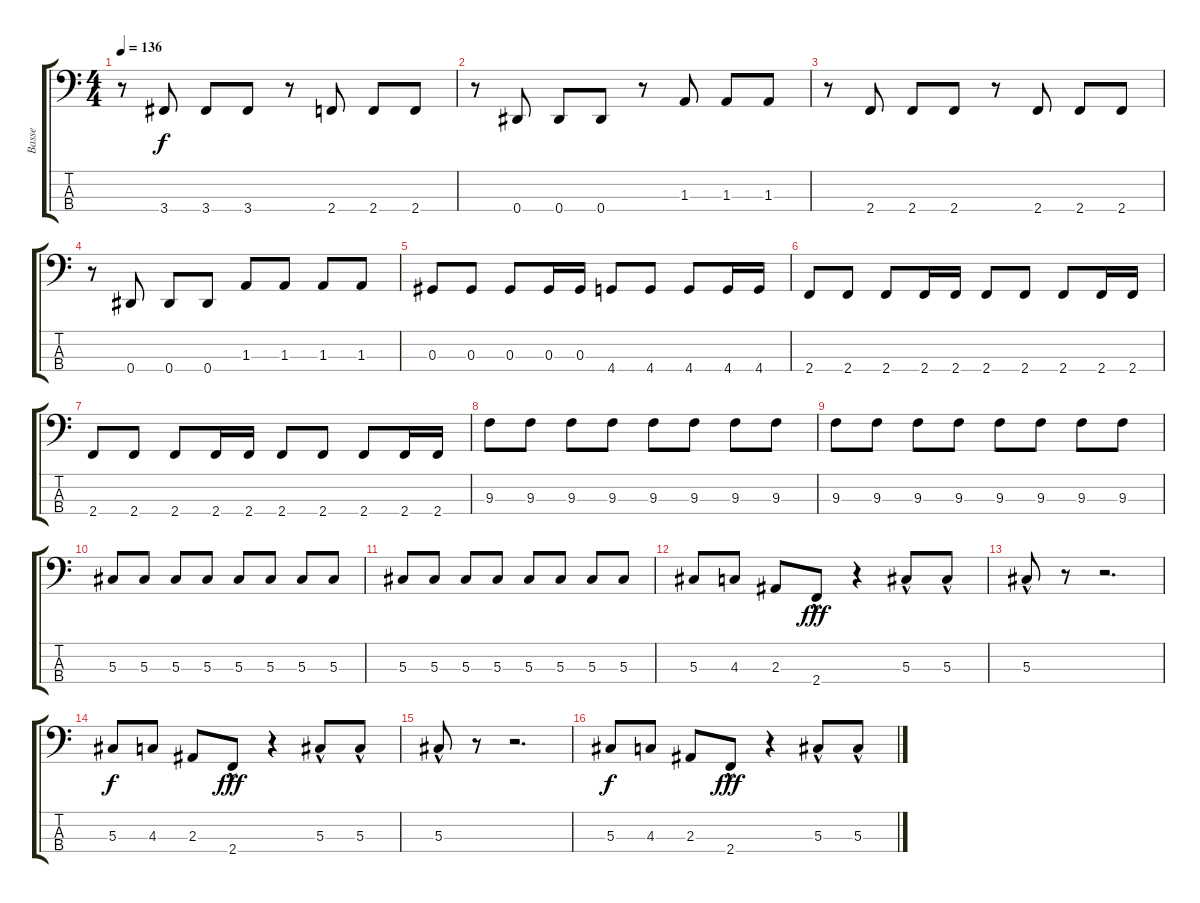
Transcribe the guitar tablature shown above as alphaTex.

\track ("Basse" "Basse") {instrument electricbassfinger}
\staff {score tabs}
\tuning (Gb2 Db2 Ab1 Eb1) {hide}
\ts (4 4)
\tempo 136
\clef f4
\ks c
r.8{dy f} 3.4.8 3.4.8 3.4.8 r.8 2.4.8 2.4.8 2.4.8 |
r.8 0.4.8 0.4.8 0.4.8 r.8 1.3.8 1.3.8 1.3.8 |
r.8 2.4.8 2.4.8 2.4.8 r.8 2.4.8 2.4.8 2.4.8 |
r.8 0.4.8 0.4.8 0.4.8 1.3.8 1.3.8 1.3.8 1.3.8 |
0.3.8 0.3.8 0.3.8 0.3.16 0.3.16 4.4.8 4.4.8 4.4.8 4.4.16 4.4.16 |
2.4.8 2.4.8 2.4.8 2.4.16 2.4.16 2.4.8 2.4.8 2.4.8 2.4.16 2.4.16 |
2.4.8 2.4.8 2.4.8 2.4.16 2.4.16 2.4.8 2.4.8 2.4.8 2.4.16 2.4.16 |
9.3.8 9.3.8 9.3.8 9.3.8 9.3.8 9.3.8 9.3.8 9.3.8 |
9.3.8 9.3.8 9.3.8 9.3.8 9.3.8 9.3.8 9.3.8 9.3.8 |
5.3.8 5.3.8 5.3.8 5.3.8 5.3.8 5.3.8 5.3.8 5.3.8 |
5.3.8 5.3.8 5.3.8 5.3.8 5.3.8 5.3.8 5.3.8 5.3.8 |
5.3.8 4.3.8 2.3.8 2.4{hac}.8{dy fff} r.4 5.3{hac}.8 5.3{hac}.8 |
5.3{hac}.8 r.8 r.2{d} |
5.3.8{dy f} 4.3.8 2.3.8 2.4{hac}.8{dy fff} r.4 5.3{hac}.8 5.3{hac}.8 |
5.3{hac}.8 r.8 r.2{d} |
5.3.8{dy f} 4.3.8 2.3.8 2.4{hac}.8{dy fff} r.4 5.3{hac}.8 5.3{hac}.8
